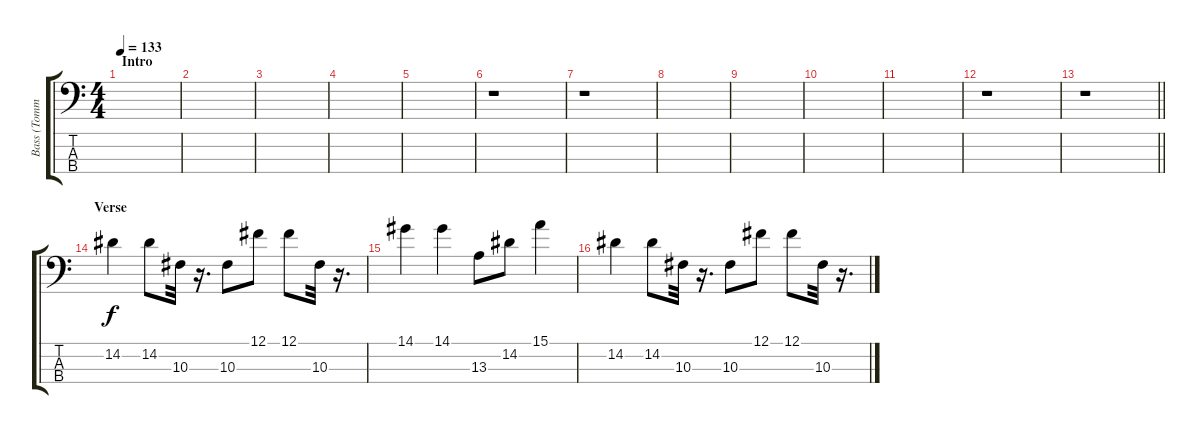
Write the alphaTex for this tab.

\track ("Bass (Tommy Stintson)" "Bass (Tomm") {instrument electricbassfinger}
\staff {score tabs}
\tuning (Gb2 Db2 Ab1 Eb1) {hide}
\ts (4 4)
\section ("" "Intro")
\tempo 133
\clef f4
\ks c
|
|
|
|
|
r.1 |
r.1 |
|
|
|
|
r.1 |
\barLineRight lightlight
r.1 |
\section ("" "Verse")
14.2.4 14.2.8 10.3.32 r.16{d} 10.3.8 12.1.8 12.1.8 10.3.32 r.16{d} |
14.1.4 14.1.4 13.3.8 14.2.8 15.1.4 |
14.2.4 14.2.8 10.3.32 r.16{d} 10.3.8 12.1.8 12.1.8 10.3.32 r.16{d}
